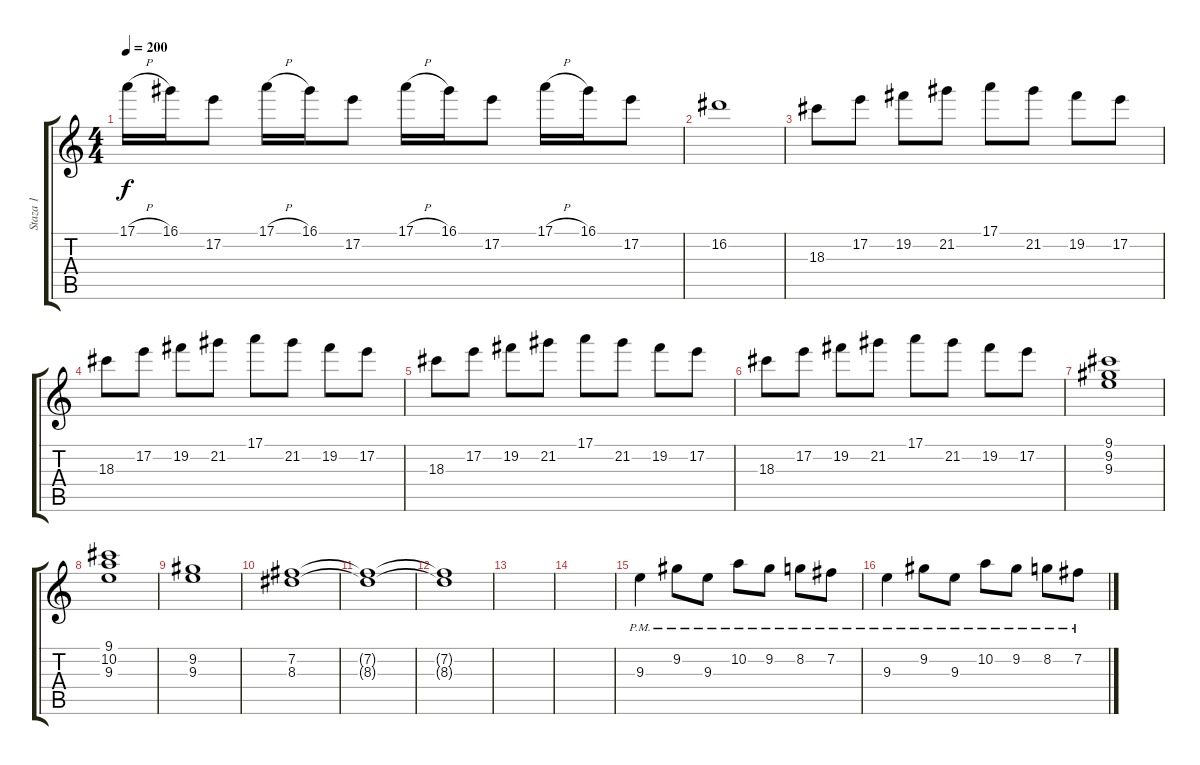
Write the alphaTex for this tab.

\track ("Staza 1" "Staza 1") {instrument overdrivenguitar}
\staff {score tabs}
\tuning (E4 B3 G3 D3 A2 E2) {hide}
\ts (4 4)
\tempo 200
\clef g2
\ks c
17.1{h}.16{dy f} 16.1.16 17.2.8 17.1{h}.16 16.1.16 17.2.8 17.1{h}.16 16.1.16 17.2.8 17.1{h}.16 16.1.16 17.2.8 |
16.2.1 |
18.3.8 17.2.8 19.2.8 21.2.8 17.1.8 21.2.8 19.2.8 17.2.8 |
18.3.8 17.2.8 19.2.8 21.2.8 17.1.8 21.2.8 19.2.8 17.2.8 |
18.3.8 17.2.8 19.2.8 21.2.8 17.1.8 21.2.8 19.2.8 17.2.8 |
18.3.8 17.2.8 19.2.8 21.2.8 17.1.8 21.2.8 19.2.8 17.2.8 |
(9.1 9.2 9.3).1 |
(9.1 10.2 9.3).1 |
(9.2 9.3).1 |
(7.2 8.3).1 |
(7.2{t} 8.3{t}).1 |
(7.2{t} 8.3{t}).1 |
|
|
9.3{pm}.4 9.2{pm}.8 9.3{pm}.8 10.2{pm}.8 9.2{pm}.8 8.2{pm}.8 7.2{pm}.8 |
9.3{pm}.4 9.2{pm}.8 9.3{pm}.8 10.2{pm}.8 9.2{pm}.8 8.2{pm}.8 7.2{pm}.8
